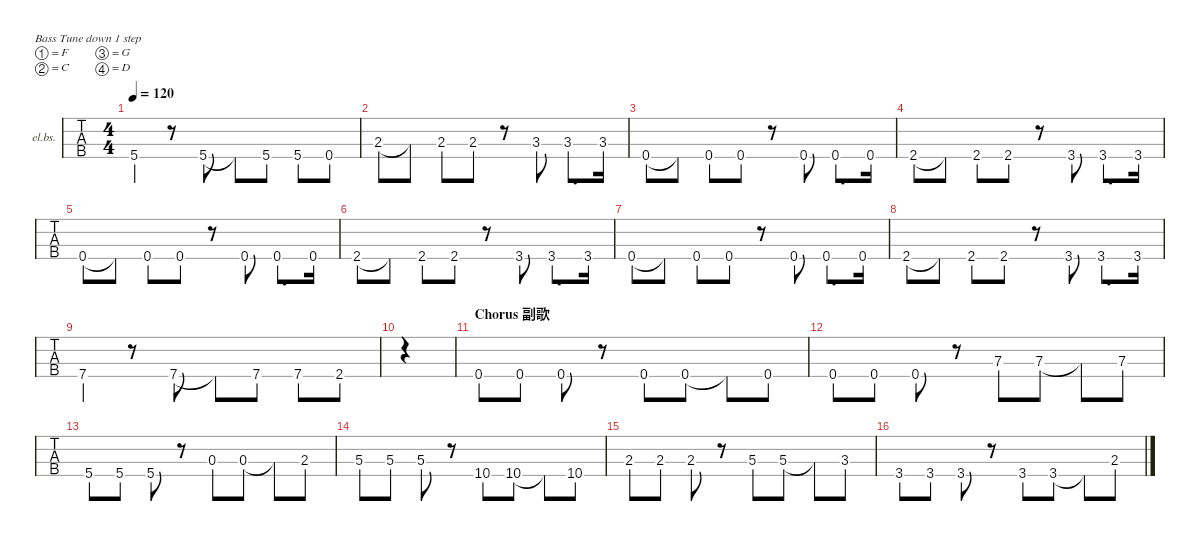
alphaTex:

\defaultSystemsLayout 4
\hideDynamics
\bracketExtendMode nobrackets
\firstSystemTrackNameOrientation horizontal
\track ("Electric Bass" "el.bs.") {instrument electricbassfinger}
\staff {tabs}
\tuning (F2 C2 G1 D1)
\ts (4 4)
\tempo 120
\clef f4
\ks dminor
5.4{acc forcenatural}.4{dy ff} r.8 5.4{acc forcenatural}.8 5.4{t acc forcenatural}.8 5.4{acc forcenatural}.8 5.4{acc forcenatural}.8 0.4{acc forcenatural}.8 |
2.3{acc forcenatural}.8 2.3{t acc forcenatural}.8 2.3{acc forcenatural}.8 2.3{acc forcenatural}.8 r.8 3.3{acc b}.8 3.3{acc b}.8{d} 3.3{acc b}.16 |
0.4{acc forcenatural}.8 0.4{t acc forcenatural}.8 0.4{acc forcenatural}.8 0.4{acc forcenatural}.8 r.8 0.4{acc forcenatural}.8 0.4{acc forcenatural}.8{d} 0.4{acc forcenatural}.16 |
2.4{acc forcenatural}.8 2.4{t acc forcenatural}.8 2.4{acc forcenatural}.8 2.4{acc forcenatural}.8 r.8 3.4{acc forcenatural}.8 3.4{acc forcenatural}.8{d} 3.4{acc forcenatural}.16 |
0.4{acc forcenatural}.8 0.4{t acc forcenatural}.8 0.4{acc forcenatural}.8 0.4{acc forcenatural}.8 r.8 0.4{acc forcenatural}.8 0.4{acc forcenatural}.8{d} 0.4{acc forcenatural}.16 |
2.4{acc forcenatural}.8 2.4{t acc forcenatural}.8 2.4{acc forcenatural}.8 2.4{acc forcenatural}.8 r.8 3.4{acc forcenatural}.8 3.4{acc forcenatural}.8{d} 3.4{acc forcenatural}.16 |
0.4{acc forcenatural}.8 0.4{t acc forcenatural}.8 0.4{acc forcenatural}.8 0.4{acc forcenatural}.8 r.8 0.4{acc forcenatural}.8 0.4{acc forcenatural}.8{d} 0.4{acc forcenatural}.16 |
2.4{acc forcenatural}.8 2.4{t acc forcenatural}.8 2.4{acc forcenatural}.8 2.4{acc forcenatural}.8 r.8 3.4{acc forcenatural}.8 3.4{acc forcenatural}.8{d} 3.4{acc forcenatural}.16 |
7.4{acc forcenatural}.4 r.8 7.4{acc forcenatural}.8 7.4{t acc forcenatural}.8 7.4{acc forcenatural}.8 7.4{acc forcenatural}.8 2.4{acc forcenatural}.8 |
|
\section ("" "Chorus 副歌")
0.4{acc forcenatural}.8 0.4{acc forcenatural}.8 0.4{acc forcenatural}.8 r.8 0.4{acc forcenatural}.8 0.4{acc forcenatural}.8 0.4{t acc forcenatural}.8 0.4{acc forcenatural}.8 |
0.4{acc forcenatural}.8 0.4{acc forcenatural}.8 0.4{acc forcenatural}.8 r.8 7.3{acc forcenatural}.8 7.3{acc forcenatural}.8 7.3{t acc forcenatural}.8 7.3{acc forcenatural}.8 |
5.4{acc forcenatural}.8 5.4{acc forcenatural}.8 5.4{acc forcenatural}.8 r.8 0.3{acc forcenatural}.8 0.3{acc forcenatural}.8 0.3{t acc forcenatural}.8 2.3{acc forcenatural}.8 |
5.3{acc forcenatural}.8 5.3{acc forcenatural}.8 5.3{acc forcenatural}.8 r.8 10.4{acc forcenatural}.8 10.4{acc forcenatural}.8 10.4{t acc forcenatural}.8 10.4{acc forcenatural}.8 |
2.3{acc forcenatural}.8 2.3{acc forcenatural}.8 2.3{acc forcenatural}.8 r.8 5.3{acc forcenatural}.8 5.3{acc forcenatural}.8 5.3{t acc forcenatural}.8 3.3{acc b}.8 |
3.4{acc forcenatural}.8 3.4{acc forcenatural}.8 3.4{acc forcenatural}.8 r.8 3.4{acc forcenatural}.8 3.4{acc forcenatural}.8 3.4{t acc forcenatural}.8 2.3{acc forcenatural}.8
